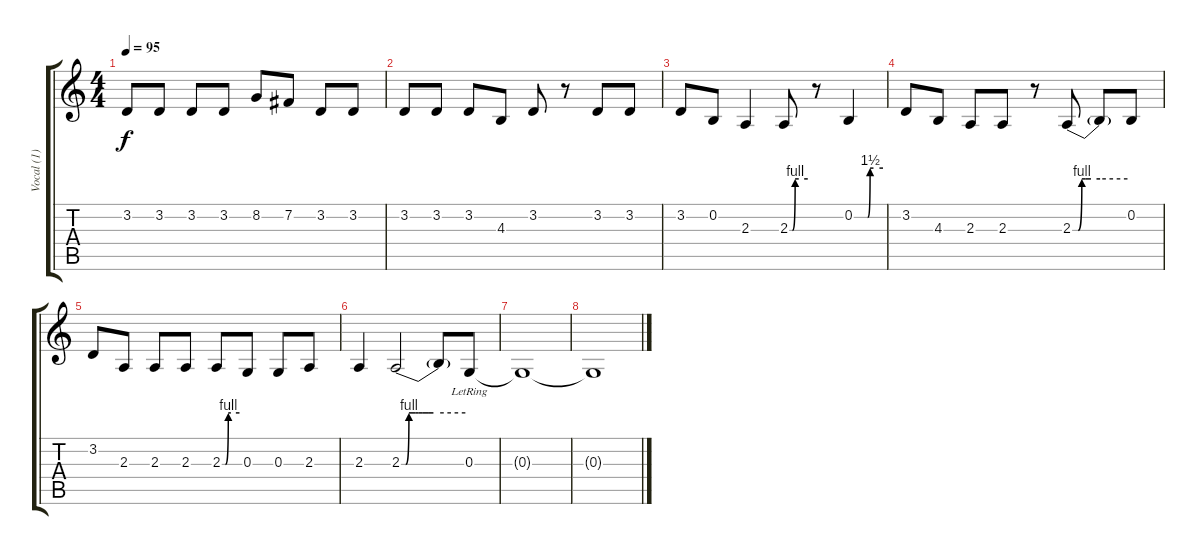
\track ("Vocal (1)" "Vocal (1)") {instrument viola}
\staff {score tabs}
\tuning (E4 B3 G3 D3 A2 E2) {hide}
\ts (4 4)
\tempo 95
\clef g2
\ks c
3.2.8{dy f} 3.2.8 3.2.8 3.2.8 8.2.8 7.2.8 3.2.8 3.2.8 |
3.2.8 3.2.8 3.2.8 4.3.8 3.2.8 r.8 3.2.8 3.2.8 |
3.2.8 0.2.8 2.3.4 2.3{be (custom 0 0 9 0 18 4 30 4 60 4)}.8 r.8 0.2{be (custom 0 0 28 0 33 6 40 6 60 6)}.4 |
3.2.8 4.3.8 2.3.8 2.3.8 r.8 2.3{be (custom 0 0 6 0 10 4 14 4 20 4 30 4 60 4)}.8 2.3{t}.8 0.2.8 |
3.2.8 2.3.8 2.3.8 2.3.8 2.3{be (custom 0 0 11 0 21 4 30 4 60 4)}.8 0.3.8 0.3.8 2.3.8 |
2.3.4 2.3{be (custom 0 0 4 0 7 4 13 4 16 4 20 4 25 4 30 4 60 4)}.2 2.3{t}.8 0.3{lr}.8{volume 0} |
0.3{t}.1 |
0.3{t}.1
